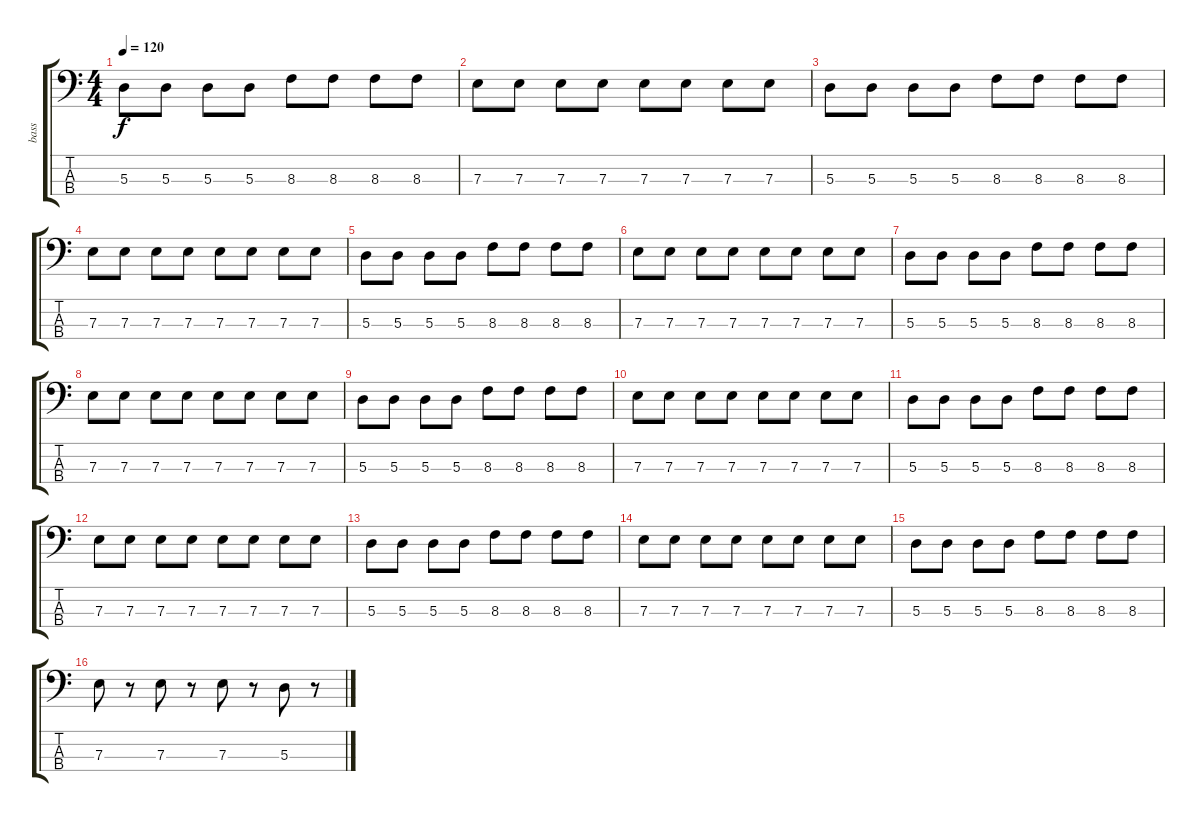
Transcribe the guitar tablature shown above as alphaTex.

\track ("bass" "bass") {instrument electricbasspick}
\staff {score tabs}
\tuning (G2 D2 A1 E1) {hide}
\ts (4 4)
\tempo 120
\clef f4
\ks c
5.3.8{dy f} 5.3.8 5.3.8 5.3.8 8.3.8 8.3.8 8.3.8 8.3.8 |
7.3.8 7.3.8 7.3.8 7.3.8 7.3.8 7.3.8 7.3.8 7.3.8 |
5.3.8 5.3.8 5.3.8 5.3.8 8.3.8 8.3.8 8.3.8 8.3.8 |
7.3.8 7.3.8 7.3.8 7.3.8 7.3.8 7.3.8 7.3.8 7.3.8 |
5.3.8 5.3.8 5.3.8 5.3.8 8.3.8 8.3.8 8.3.8 8.3.8 |
7.3.8 7.3.8 7.3.8 7.3.8 7.3.8 7.3.8 7.3.8 7.3.8 |
5.3.8 5.3.8 5.3.8 5.3.8 8.3.8 8.3.8 8.3.8 8.3.8 |
7.3.8 7.3.8 7.3.8 7.3.8 7.3.8 7.3.8 7.3.8 7.3.8 |
5.3.8 5.3.8 5.3.8 5.3.8 8.3.8 8.3.8 8.3.8 8.3.8 |
7.3.8 7.3.8 7.3.8 7.3.8 7.3.8 7.3.8 7.3.8 7.3.8 |
5.3.8 5.3.8 5.3.8 5.3.8 8.3.8 8.3.8 8.3.8 8.3.8 |
7.3.8 7.3.8 7.3.8 7.3.8 7.3.8 7.3.8 7.3.8 7.3.8 |
5.3.8 5.3.8 5.3.8 5.3.8 8.3.8 8.3.8 8.3.8 8.3.8 |
7.3.8 7.3.8 7.3.8 7.3.8 7.3.8 7.3.8 7.3.8 7.3.8 |
5.3.8 5.3.8 5.3.8 5.3.8 8.3.8 8.3.8 8.3.8 8.3.8 |
7.3.8 r.8 7.3.8 r.8 7.3.8 r.8 5.3.8 r.8
